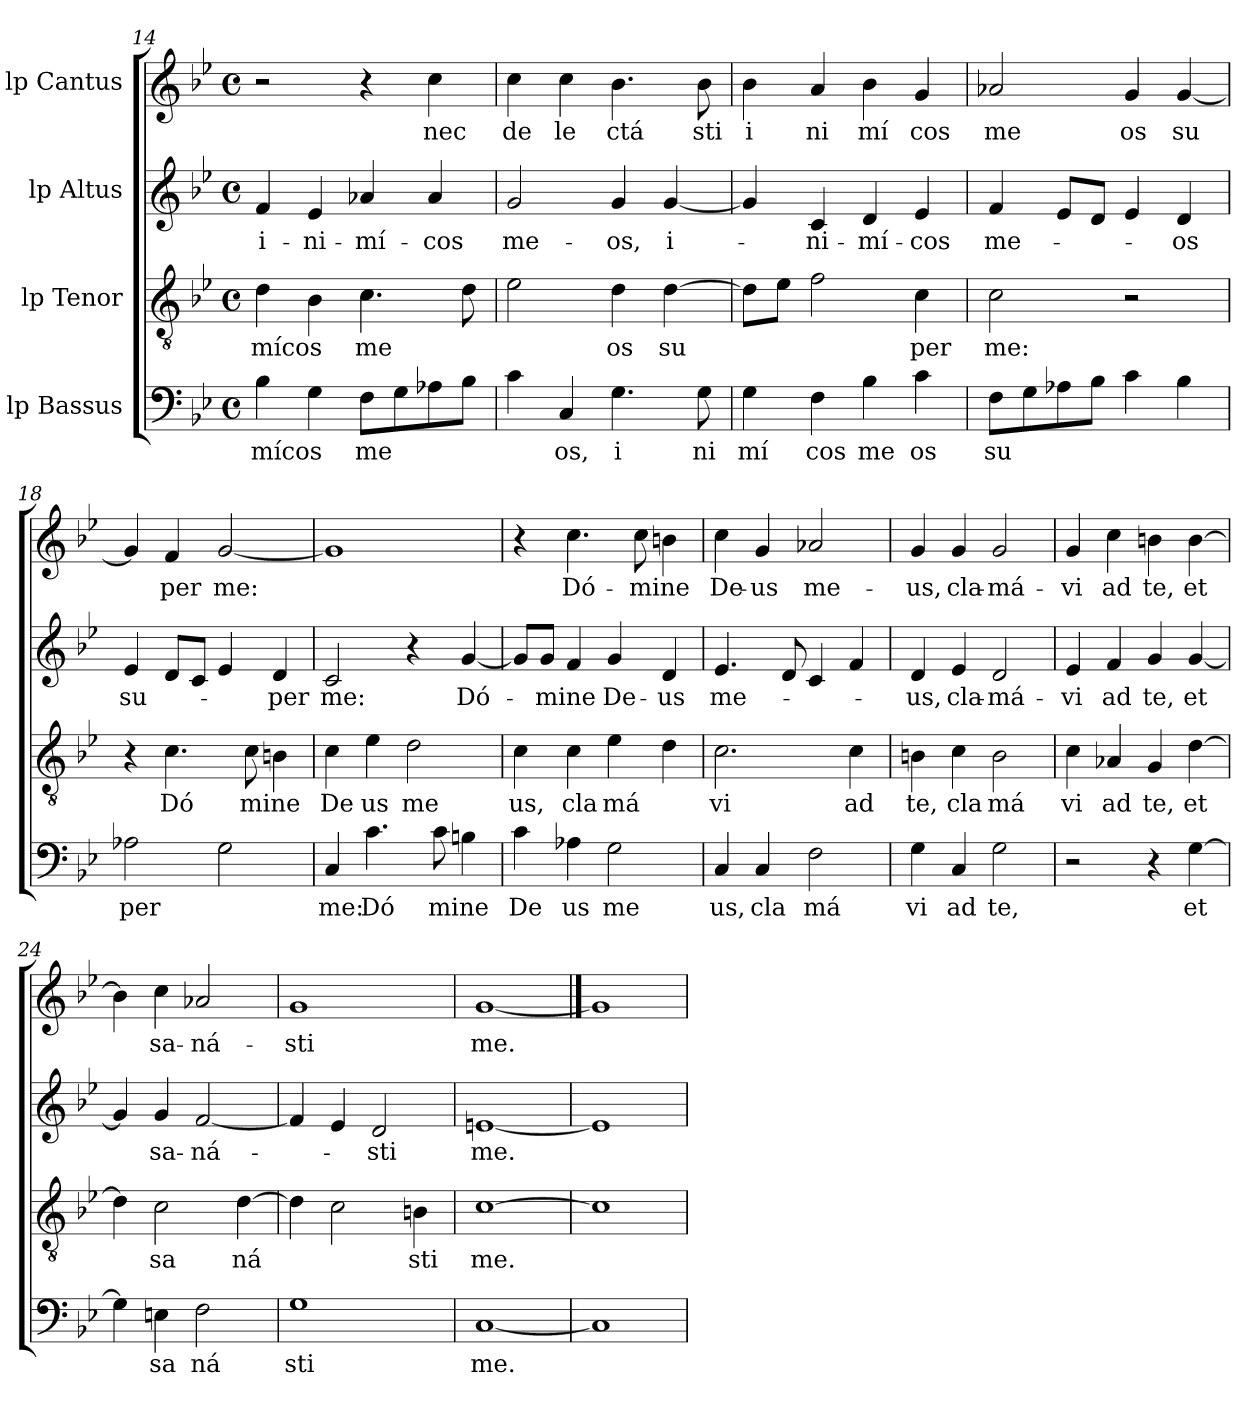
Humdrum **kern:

**kern	**text	**kern	**text	**kern	**text	**kern	**text
*part4	*part4	*part3	*part3	*part2	*part2	*part1	*part1
*staff4	*staff4	*staff3	*staff3	*staff2	*staff2	*staff1	*staff1
*I"lp Bassus	*	*I"lp Tenor	*	*I"lp Altus	*	*I"lp Cantus	*
*clefF4	*	*clefGv2	*	*clefG2	*	*clefG2	*
*k[b-e-]	*	*k[b-e-]	*	*k[b-e-]	*	*k[b-e-]	*
*B-:	*	*B-:	*	*B-:	*	*B-:	*
*M4/4	*	*M4/4	*	*M4/4	*	*M4/4	*
*met(c)	*	*met(c)	*	*met(c)	*	*met(c)	*
=14	=14	=14	=14	=14	=14	=14	=14
!	!LO:LY:b	!	!LO:LY:b	!	!LO:LY:b:cj	!	!
4B-\	mícos	4d\	mícos	4f/	i-	2r	.
!	!	!	!	!	!LO:LY:b:cj	!	!
4G\	.	4B-\	.	4e-/	-ni-	.	.
!	!LO:LY:b	!	!LO:LY:b	!	!LO:LY:b:cj	!	!
8F\L	me	4.c\	me	4a-X/	-mí-	4r	.
8G\	.	.	.	.	.	.	.
!	!	!	!	!	!LO:LY:b:cj	!	!LO:LY:b:cj
8A-X\	.	.	.	4a-/	-cos	4cc\	nec
8B-\J	.	8d\	.	.	.	.	.
=15	=15	=15	=15	=15	=15	=15	=15
!	!	!	!	!	!LO:LY:b:cj	!	!LO:LY:b:cj
4c\	.	2e-\	.	2g/	me-	4cc\	de
!	!LO:LY:b:cj	!	!	!	!	!	!LO:LY:b:cj
4C/	os,	.	.	.	.	4cc\	le
!	!LO:LY:b:cj	!	!LO:LY:b:cj	!	!LO:LY:b:cj	!	!LO:LY:b:cj
4.G\	i	4d\	os	4g/	-os,	4.b-\	ctá
!	!	!	!LO:LY:b:cj	!	!LO:LY:b:cj	!	!
.	.	[>4d\	su	[<4g/	i-	.	.
!	!LO:LY:b:cj	!	!	!	!	!	!LO:LY:b:cj
8G\	ni	.	.	.	.	8b-\	sti
=16	=16	=16	=16	=16	=16	=16	=16
!	!LO:LY:b:cj	!	!	!	!	!	!LO:LY:b:cj
4G\	mí	8d\L]	.	4g/]	.	4b-\	i
.	.	8e-\J	.	.	.	.	.
!	!LO:LY:b:cj	!	!	!	!LO:LY:b:cj	!	!LO:LY:b:cj
4F\	cos	2f\	.	4c/	-ni-	4a/	ni
!	!LO:LY:b:cj	!	!	!	!LO:LY:b:cj	!	!LO:LY:b:cj
4B-\	me	.	.	4d/	-mí-	4b-\	mí
!	!LO:LY:b:cj	!	!LO:LY:b:cj	!	!LO:LY:b:cj	!	!LO:LY:b:cj
4c\	os	4c\	per	4e-/	-cos	4g/	cos
=17	=17	=17	=17	=17	=17	=17	=17
!	!LO:LY:b:cj	!	!LO:LY:b:cj	!	!LO:LY:b	!	!LO:LY:b:cj
8F\L	su	2c\	me:	4f/	me-	2a-X/	me
8G\	.	.	.	.	.	.	.
8A-X\	.	.	.	8e-/L	.	.	.
8B-\J	.	.	.	8d/J	.	.	.
!	!	!	!	!	!	!	!LO:LY:b:cj
4c\	.	2r	.	4e-/	.	4g/	os
!	!	!	!	!	!LO:LY:b:cj	!	!LO:LY:b:cj
4B-\	.	.	.	4d/	-os	[<4g/	su
=18	=18	=18	=18	=18	=18	=18	=18
!	!LO:LY:b	!	!	!	!LO:LY:b:cj	!	!
2A-X\	per	4r	.	4e-/	su-	4g/]	.
!	!	!	!LO:LY:b:cj	!	!	!	!LO:LY:b:cj
.	.	4.c\	Dó	8d/L	.	4f/	per
.	.	.	.	8c/J	.	.	.
!	!	!	!	!	!	!	!LO:LY:b:cj
2G\	.	.	.	4e-/	.	[>2g/	me:
!	!	!	!LO:LY:b	!	!	!	!
.	.	8c\	mine	.	.	.	.
!	!	!	!	!	!LO:LY:b:cj	!	!
.	.	4Bn\	.	4d/	-per	.	.
!!LO:LB:g=z
=19	=19	=19	=19	=19	=19	=19	=19
!	!LO:LY:b:cj	!	!LO:LY:b:cj	!	!LO:LY:b:cj	!	!
4C/	me:	4c\	De	2c/	me:	1g]	.
!	!LO:LY:b:cj	!	!LO:LY:b:cj	!	!	!	!
4.c\	Dó	4e-\	us	.	.	.	.
!	!	!	!LO:LY:b:cj	!	!	!	!
.	.	2d\	me	4r	.	.	.
!	!LO:LY:b	!	!	!	!	!	!
8c\	mine	.	.	.	.	.	.
!	!	!	!	!	!LO:LY:b:cj	!	!
4Bn\	.	.	.	[<4g/	Dó-	.	.
=20	=20	=20	=20	=20	=20	=20	=20
!	!LO:LY:b:cj	!	!LO:LY:b:cj	!	!	!	!
4c\	De	4c\	us,	8g/L]	.	4r	.
!	!	!	!	!	!LO:LY:b	!	!
.	.	.	.	8g/J	-mine	.	.
!	!LO:LY:b:cj	!	!LO:LY:b:cj	!	!	!	!LO:LY:b:cj
4A-X\	us	4c\	cla	4f/	.	4.cc\	Dó-
!	!LO:LY:b:cj	!	!LO:LY:b	!	!LO:LY:b:cj	!	!
2G\	me	4e-\	má	4g/	De-	.	.
!	!	!	!	!	!	!	!LO:LY:b
.	.	.	.	.	.	8cc\	-mine
!	!	!	!	!	!LO:LY:b:cj	!	!
.	.	4d\	.	4d/	-us	4bn\	.
=21	=21	=21	=21	=21	=21	=21	=21
!	!LO:LY:b:cj	!	!LO:LY:b:cj	!	!LO:LY:b	!	!LO:LY:b:cj
4C/	us,	2.c\	vi	4.e-/	me-	4cc\	De-
!	!LO:LY:b:cj	!	!	!	!	!	!LO:LY:b:cj
4C/	cla	.	.	.	.	4g/	-us
.	.	.	.	8d/	.	.	.
!	!LO:LY:b:cj	!	!	!	!	!	!LO:LY:b:cj
2F\	má	.	.	4c/	.	2a-X/	me-
!	!	!	!LO:LY:b:cj	!	!	!	!
.	.	4c\	ad	4f/	.	.	.
=22	=22	=22	=22	=22	=22	=22	=22
!	!LO:LY:b:cj	!	!LO:LY:b:cj	!	!LO:LY:b:cj	!	!LO:LY:b:cj
4G\	vi	4Bn\	te,	4d/	-us,	4g/	-us,
!	!LO:LY:b:cj	!	!LO:LY:b:cj	!	!LO:LY:b:cj	!	!LO:LY:b:cj
4C/	ad	4c\	cla	4e-/	cla-	4g/	cla-
!	!LO:LY:b:cj	!	!LO:LY:b:cj	!	!LO:LY:b:cj	!	!LO:LY:b:cj
2G\	te,	2B\	má	2d/	-má-	2g/	-má-
=23	=23	=23	=23	=23	=23	=23	=23
!	!	!	!LO:LY:b:cj	!	!LO:LY:b:cj	!	!LO:LY:b:cj
2r	.	4c\	vi	4e-/	-vi	4g/	-vi
!	!	!	!LO:LY:b:cj	!	!LO:LY:b:cj	!	!LO:LY:b:cj
.	.	4A-X/	ad	4f/	ad	4cc\	ad
!	!	!	!LO:LY:b:cj	!	!LO:LY:b:cj	!	!LO:LY:b:cj
4r	.	4G/	te,	4g/	te,	4bn\	te,
!	!LO:LY:b:cj	!	!LO:LY:b:cj	!	!LO:LY:b:cj	!	!LO:LY:b:cj
[>4G\	et	[>4d\	et	[<4g/	et	[>4b\	et
=24	=24	=24	=24	=24	=24	=24	=24
4G\]	.	4d\]	.	4g/]	.	4b\]	.
!	!LO:LY:b:cj	!	!LO:LY:b:cj	!	!LO:LY:b:cj	!	!LO:LY:b:cj
4En\	sa	2c\	sa	4g/	sa-	4cc\	sa-
!	!LO:LY:b:cj	!	!	!	!LO:LY:b:cj	!	!LO:LY:b:cj
2F\	ná	.	.	[<2f/	-ná-	2a-X/	-ná-
!	!	!	!LO:LY:b:cj	!	!	!	!
.	.	[>4d\	ná	.	.	.	.
=25	=25	=25	=25	=25	=25	=25	=25
!	!LO:LY:b:cj	!	!	!	!	!	!LO:LY:b:cj
1G	sti	4d\]	.	4f/]	.	1g	-sti
.	.	2c\	.	4e-/	.	.	.
!	!	!	!	!	!LO:LY:b:cj	!	!
.	.	.	.	2d/	-sti	.	.
!	!	!	!LO:LY:b:cj	!	!	!	!
.	.	4Bn\	sti	.	.	.	.
=26	=26	=26	=26	=26	=26	=26	=26
!	!LO:LY:b:cj	!	!LO:LY:b:cj	!	!LO:LY:b:cj	!	!LO:LY:b:cj
[1C	me.	[1c	me.	[1en	me.	[1g	me.
=27	==27	=27	==27	=27	==27	==27	==27
1C]	.	1c]	.	1e]	.	1g]	.
=	=	=	=	=	=	=	=
*-	*-	*-	*-	*-	*-	*-	*-
